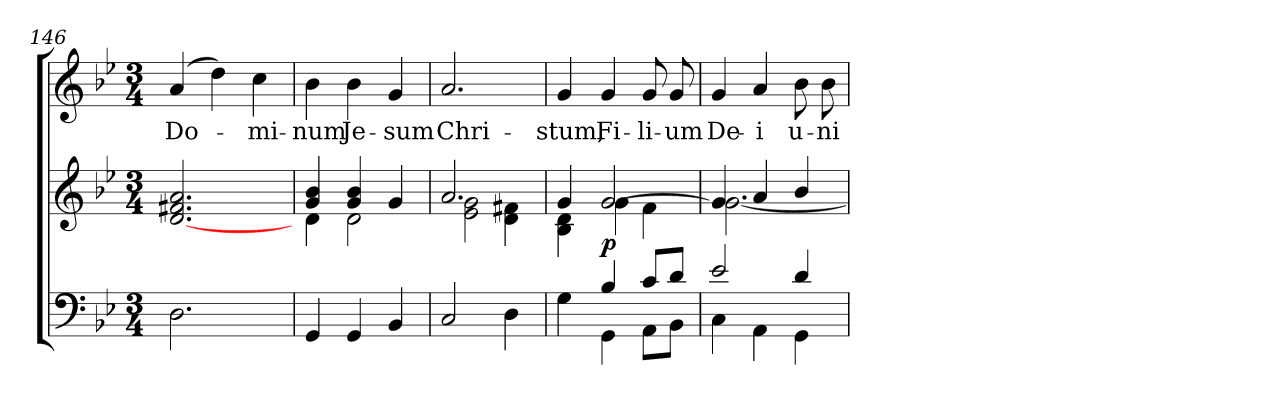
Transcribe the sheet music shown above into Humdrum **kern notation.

**kern	**kern	**dynam	**kern	**text
*part2	*part2	*part2	*part1	*part1
*staff3	*staff2	*staff2/3	*staff1	*staff1
*clefF4	*clefG2	*	*clefG2	*
*	*	*	*ITrd7c12	*
*k[b-e-]	*k[b-e-]	*	*k[b-e-]	*
*B-:	*B-:	*	*B-:	*
*M3/4	*M3/4	*	*M3/4	*
=146	=146	=146	=146	=146
!	!	!	!	!LO:LY:b
2.D\	[2.d/ 2.f#X/ 2.a/	.	(4A/	Do-
.	.	.	4d\)	.
!	!	!	!	!LO:LY:b
.	.	.	4c\	-mi-
=147	=147	=147	=147	=147
*	*^	*	*	*
!	!	!	!	!	!LO:LY:b
4GG/	4g/ 4b-/	4d\	.	4B-\	-num
!	!	!	!	!	!LO:LY:b
4GG/	4g/ 4b-/	2d\	.	4B-\	Je-
!	!	!	!	!	!LO:LY:b
4BB-/	4g/	.	.	4G/	-sum
=148	=148	=148	=148	=148	=148
!	!	!	!	!	!LO:LY:b
2C/	2.a/	2e-\ 2g\	.	2.A/	Chri-
4D\	.	4d\ 4f#X\	.	.	.
=149	=149	=149	=149	=149	=149
*^	*	*	*	*	*
!	!	!	!	!	!	!LO:LY:b
4ryy	4G\	4g/	4B-\ 4d\	.	4G/	-stum,
!	!	!	!	!LO:DY:b	!	!LO:LY:b
4B-/	4GG\	[>2g/	4g\	p	4G/	Fi-
!	!	!	!	!	!	!LO:LY:b
8c/L	8AA\L	.	4f\	.	8G/	-li-
!	!	!	!	!	!	!LO:LY:b
8d/J	8BB-\J	.	.	.	8G/	-um
=150	=150	=150	=150	=150	=150	=150
!	!	!	!	!	!	!LO:LY:b
2e-/	4C\	4g/]	[<2.g\	.	4G/	De-
!	!	!	!	!	!	!LO:LY:b
.	4AA\	4a/	.	.	4A/	-i
!	!	!	!	!	!	!LO:LY:b
4d/	4GG\	4b-/	.	.	8B-\	u-
!	!	!	!	!	!	!LO:LY:b
.	.	.	.	.	8B-\	-ni-
*v	*v	*	*	*	*	*
*	*v	*v	*	*	*
=	=	=	=	=
*-	*-	*-	*-	*-
